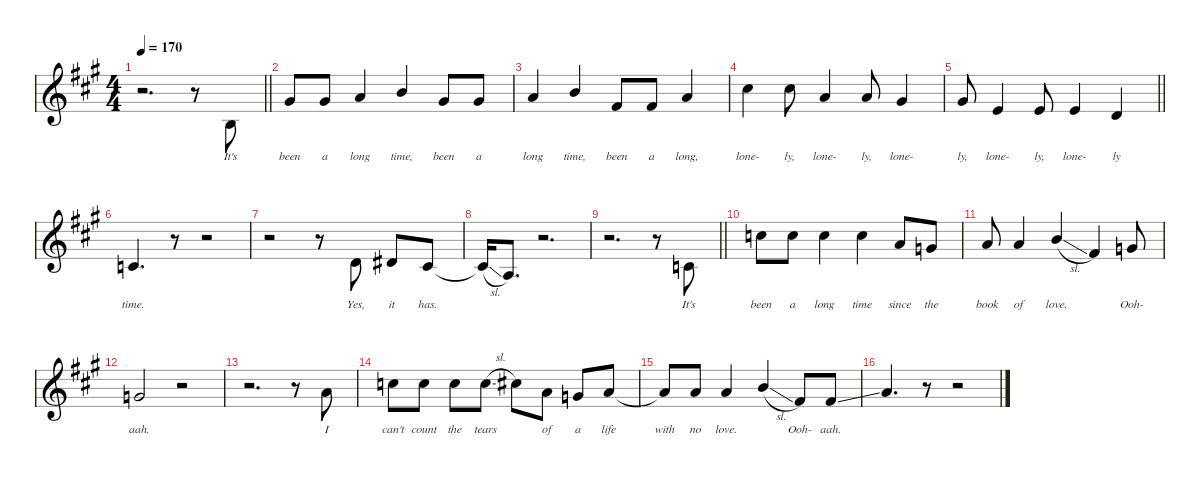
\defaultSystemsLayout 4
\hideDynamics
\bracketExtendMode nobrackets
\singleTrackTrackNamePolicy hidden
\multiTrackTrackNamePolicy hidden
\firstSystemTrackNameMode fullname
\firstSystemTrackNameOrientation horizontal
\otherSystemsTrackNameOrientation horizontal
\track ("Vocals" "clar.") {defaultSystemsLayout 8 instrument clarinet}
\staff {score}
\tuning (E4 B3 G3 D3 A2 E2)
\ts (4 4)
\tempo 170
\clef g2
\barLineRight lightlight
\ks a
r.2{d dy f beam Down} r.8{beam Down} 14.5{acc forcenatural}.8{lyrics (0 "It's") lyrics (1 "") lyrics (2 "") lyrics (3 "") lyrics (4 "") beam Up} |
13.3{acc #}.8{lyrics (0 "been") lyrics (1 "") lyrics (2 "") lyrics (3 "") lyrics (4 "") beam Up} 13.3{acc #}.8{lyrics (0 "a") lyrics (1 "") lyrics (2 "") lyrics (3 "") lyrics (4 "") beam Up} 14.3{acc forcenatural}.4{lyrics (0 "long") lyrics (1 "") lyrics (2 "") lyrics (3 "") lyrics (4 "") beam Up} 12.2{acc forcenatural}.4{lyrics (0 "time,") lyrics (1 "") lyrics (2 "") lyrics (3 "") lyrics (4 "") beam Up} 13.3{acc #}.8{lyrics (0 "been") lyrics (1 "") lyrics (2 "") lyrics (3 "") lyrics (4 "") beam Up} 13.3{acc #}.8{lyrics (0 "a") lyrics (1 "") lyrics (2 "") lyrics (3 "") lyrics (4 "") beam Up} |
14.3{acc forcenatural}.4{lyrics (0 "long") lyrics (1 "") lyrics (2 "") lyrics (3 "") lyrics (4 "") beam Up} 12.2{acc forcenatural}.4{lyrics (0 "time,") lyrics (1 "") lyrics (2 "") lyrics (3 "") lyrics (4 "") beam Up} 16.4{acc #}.8{lyrics (0 "been") lyrics (1 "") lyrics (2 "") lyrics (3 "") lyrics (4 "") beam Up} 16.4{acc #}.8{lyrics (0 "a") lyrics (1 "") lyrics (2 "") lyrics (3 "") lyrics (4 "") beam Up} 14.3{acc forcenatural}.4{lyrics (0 "long,") lyrics (1 "") lyrics (2 "") lyrics (3 "") lyrics (4 "") beam Up} |
14.2{acc #}.4{lyrics (0 "lone-") lyrics (1 "") lyrics (2 "") lyrics (3 "") lyrics (4 "") beam Down} 14.2{acc #}.8{lyrics (0 "ly,") lyrics (1 "") lyrics (2 "") lyrics (3 "") lyrics (4 "") beam Down} 14.3{acc forcenatural}.4{lyrics (0 "lone-") lyrics (1 "") lyrics (2 "") lyrics (3 "") lyrics (4 "") beam Up} 14.3{acc forcenatural}.8{lyrics (0 "ly,") lyrics (1 "") lyrics (2 "") lyrics (3 "") lyrics (4 "") beam Up} 13.3{acc #}.4{lyrics (0 "lone-") lyrics (1 "") lyrics (2 "") lyrics (3 "") lyrics (4 "") beam Up} |
\barLineRight lightlight
13.3{acc #}.8{lyrics (0 "ly,") lyrics (1 "") lyrics (2 "") lyrics (3 "") lyrics (4 "") beam Up} 14.4{acc forcenatural}.4{lyrics (0 "lone-") lyrics (1 "") lyrics (2 "") lyrics (3 "") lyrics (4 "") beam Up} 14.4{acc forcenatural}.8{lyrics (0 "ly,") lyrics (1 "") lyrics (2 "") lyrics (3 "") lyrics (4 "") beam Up} 14.4{acc forcenatural}.4{lyrics (0 "lone-") lyrics (1 "") lyrics (2 "") lyrics (3 "") lyrics (4 "") beam Up} 12.4{acc forcenatural}.4{lyrics (0 "ly") lyrics (1 "") lyrics (2 "") lyrics (3 "") lyrics (4 "") beam Up} |
15.5{acc forcenatural}.4{d lyrics (0 "time.") lyrics (1 "") lyrics (2 "") lyrics (3 "") lyrics (4 "") beam Up} r.8{beam Up} r.2{beam Up} |
r.2{beam Down} r.8{beam Down} 12.4{acc forcenatural}.8{lyrics (0 "Yes,") lyrics (1 "") lyrics (2 "") lyrics (3 "") lyrics (4 "") beam Up} 13.4{acc #}.8{lyrics (0 "it") lyrics (1 "") lyrics (2 "") lyrics (3 "") lyrics (4 "") beam Up} 16.5{acc #}.8{lyrics (0 "has.") lyrics (1 "") lyrics (2 "") lyrics (3 "") lyrics (4 "") beam Up} |
16.5{sl t acc #}.16{beam Up} 12.5{acc forcenatural}.8{d beam Up} r.2{d beam Up} |
\barLineRight lightlight
r.2{d beam Down} r.8{beam Down} 15.5{acc forcenatural}.8{lyrics (0 "It's") lyrics (1 "") lyrics (2 "") lyrics (3 "") lyrics (4 "") beam Up} |
13.2{acc forcenatural}.8{lyrics (0 "been") lyrics (1 "") lyrics (2 "") lyrics (3 "") lyrics (4 "") beam Down} 13.2{acc forcenatural}.8{lyrics (0 "a") lyrics (1 "") lyrics (2 "") lyrics (3 "") lyrics (4 "") beam Down} 13.2{acc forcenatural}.4{lyrics (0 "long") lyrics (1 "") lyrics (2 "") lyrics (3 "") lyrics (4 "") beam Down} 13.2{acc forcenatural}.4{lyrics (0 "time") lyrics (1 "") lyrics (2 "") lyrics (3 "") lyrics (4 "") beam Down} 14.3{acc forcenatural}.8{lyrics (0 "since") lyrics (1 "") lyrics (2 "") lyrics (3 "") lyrics (4 "") beam Up} 12.3{acc forcenatural}.8{lyrics (0 "the") lyrics (1 "") lyrics (2 "") lyrics (3 "") lyrics (4 "") beam Up} |
14.3{acc forcenatural}.8{lyrics (0 "book") lyrics (1 "") lyrics (2 "") lyrics (3 "") lyrics (4 "") beam Up} 14.3{acc forcenatural}.4{lyrics (0 "of") lyrics (1 "") lyrics (2 "") lyrics (3 "") lyrics (4 "") beam Up} 12.2{sl acc forcenatural}.4{lyrics (0 "love.") lyrics (1 "") lyrics (2 "") lyrics (3 "") lyrics (4 "") beam Up} 7.2{acc #}.4{beam Up} 12.3{acc forcenatural}.8{lyrics (0 "Ooh-") lyrics (1 "") lyrics (2 "") lyrics (3 "") lyrics (4 "") beam Up} |
12.3{acc forcenatural}.2{lyrics (0 "aah.") lyrics (1 "") lyrics (2 "") lyrics (3 "") lyrics (4 "") beam Up} r.2{beam Up} |
r.2{d beam Down} r.8{beam Down} 14.3{acc forcenatural}.8{lyrics (0 "I") lyrics (1 "") lyrics (2 "") lyrics (3 "") lyrics (4 "") beam Up} |
13.2{acc forcenatural}.8{lyrics (0 "can't") lyrics (1 "") lyrics (2 "") lyrics (3 "") lyrics (4 "") beam Down} 13.2{acc forcenatural}.8{lyrics (0 "count") lyrics (1 "") lyrics (2 "") lyrics (3 "") lyrics (4 "") beam Down} 13.2{acc forcenatural}.8{lyrics (0 "the") lyrics (1 "") lyrics (2 "") lyrics (3 "") lyrics (4 "") beam Down} 13.2{sl acc forcenatural}.8{lyrics (0 "tears") lyrics (1 "") lyrics (2 "") lyrics (3 "") lyrics (4 "") beam Down} 14.2{acc #}.8{beam Down} 14.3{acc forcenatural}.8{lyrics (0 "of") lyrics (1 "") lyrics (2 "") lyrics (3 "") lyrics (4 "") beam Down} 12.3{acc forcenatural}.8{lyrics (0 "a") lyrics (1 "") lyrics (2 "") lyrics (3 "") lyrics (4 "") beam Up} 14.3{acc forcenatural}.8{lyrics (0 "life") lyrics (1 "") lyrics (2 "") lyrics (3 "") lyrics (4 "") beam Up} |
14.3{t acc forcenatural}.8{lyrics (0 "with") lyrics (1 "") lyrics (2 "") lyrics (3 "") lyrics (4 "") beam Up} 14.3{acc forcenatural}.8{lyrics (0 "no") lyrics (1 "") lyrics (2 "") lyrics (3 "") lyrics (4 "") beam Up} 14.3{acc forcenatural}.4{lyrics (0 "love.") lyrics (1 "") lyrics (2 "") lyrics (3 "") lyrics (4 "") beam Up} 12.2{sl acc forcenatural}.4{beam Up} 7.2{acc #}.8{lyrics (0 "Ooh-") lyrics (1 "") lyrics (2 "") lyrics (3 "") lyrics (4 "") beam Up} 7.2{ss acc #}.8{lyrics (0 "aah.") lyrics (1 "") lyrics (2 "") lyrics (3 "") lyrics (4 "") beam Up} |
10.2{acc forcenatural}.4{d beam Up} r.8{beam Up} r.2{beam Up}
